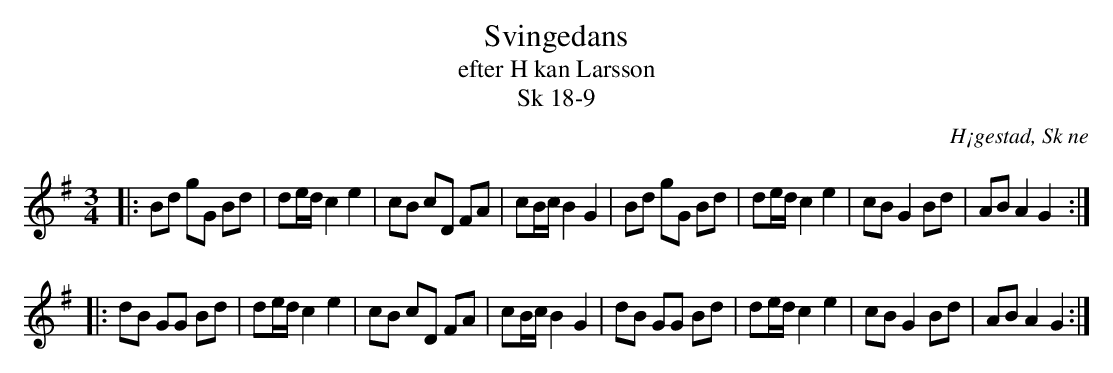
X:1
T:Svingedans
T:efter H kan Larsson
T:Sk 18-9
O:H¡gestad, Sk ne
M:3/4
L:1/8
Q:108
K:G
|: Bd gG Bd | de/d/ c2 e2 | cB cD FA | cB/c/ B2 G2 | Bd gG Bd | de/d/ c2 e2 | cB G2 Bd | AB A2 G2 :|
|: dB GG Bd | de/d/ c2 e2 | cB cD FA | cB/c/ B2 G2 | dB GG Bd | de/d/ c2 e2 | cB G2 Bd | AB A2 G2 :|
